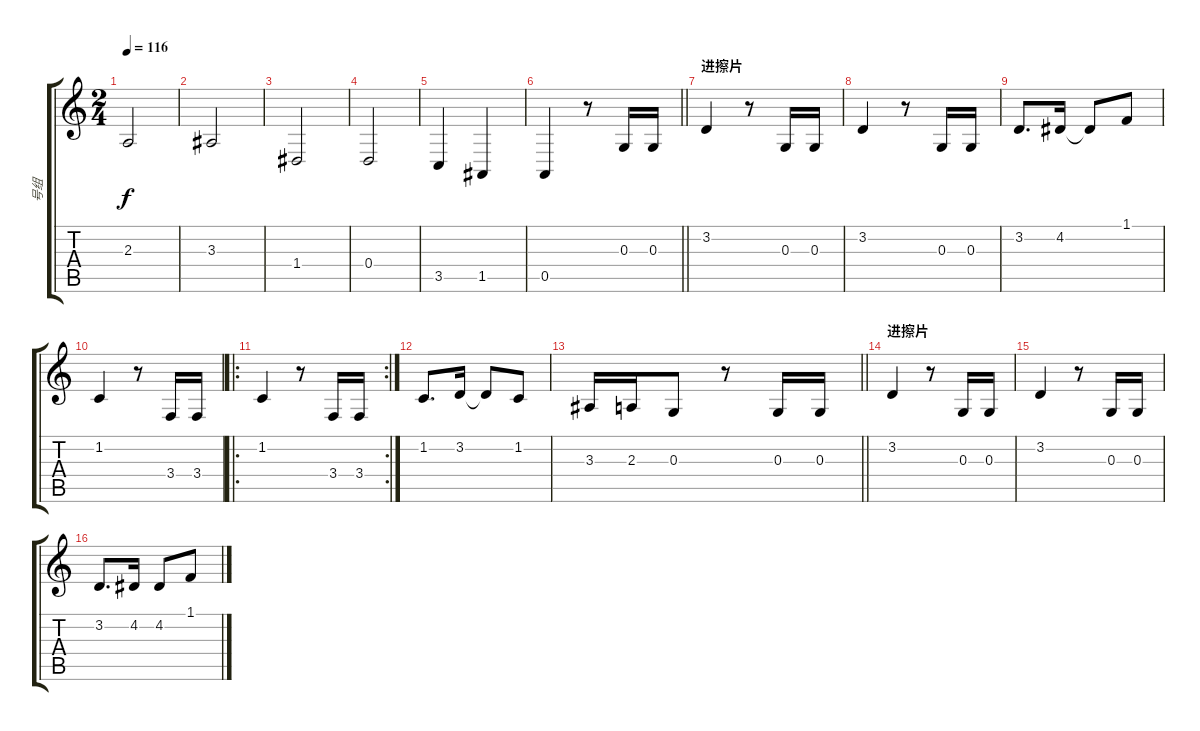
\track ("号组" "号组") {instrument trombone}
\staff {score tabs}
\tuning (E4 B3 G3 D3 A2 E2) {hide}
\ts (2 4)
\tempo 116
\clef g2
\ks c
2.3.2{dy f} |
3.3.2 |
1.4.2 |
0.4.2 |
3.5.4 1.5.4 |
\barLineRight lightlight
0.5.4 r.8 0.3.16 0.3.16 |
\section ("" "进擦片")
3.2.4 r.8 0.3.16 0.3.16 |
3.2.4 r.8 0.3.16 0.3.16 |
3.2.8{d} 4.2.16 4.2{t}.8 1.1.8 |
1.2.4 r.8 3.4.16 3.4.16 |
\ro
\rc 2
1.2.4 r.8 3.4.16 3.4.16 |
1.2.8{d} 3.2.16 3.2{t}.8 1.2.8 |
\barLineRight lightlight
3.3.16 2.3.16 0.3.8 r.8 0.3.16 0.3.16 |
\section ("" "进擦片")
3.2.4 r.8 0.3.16 0.3.16 |
3.2.4 r.8 0.3.16 0.3.16 |
3.2.8{d} 4.2.16 4.2.8 1.1.8
